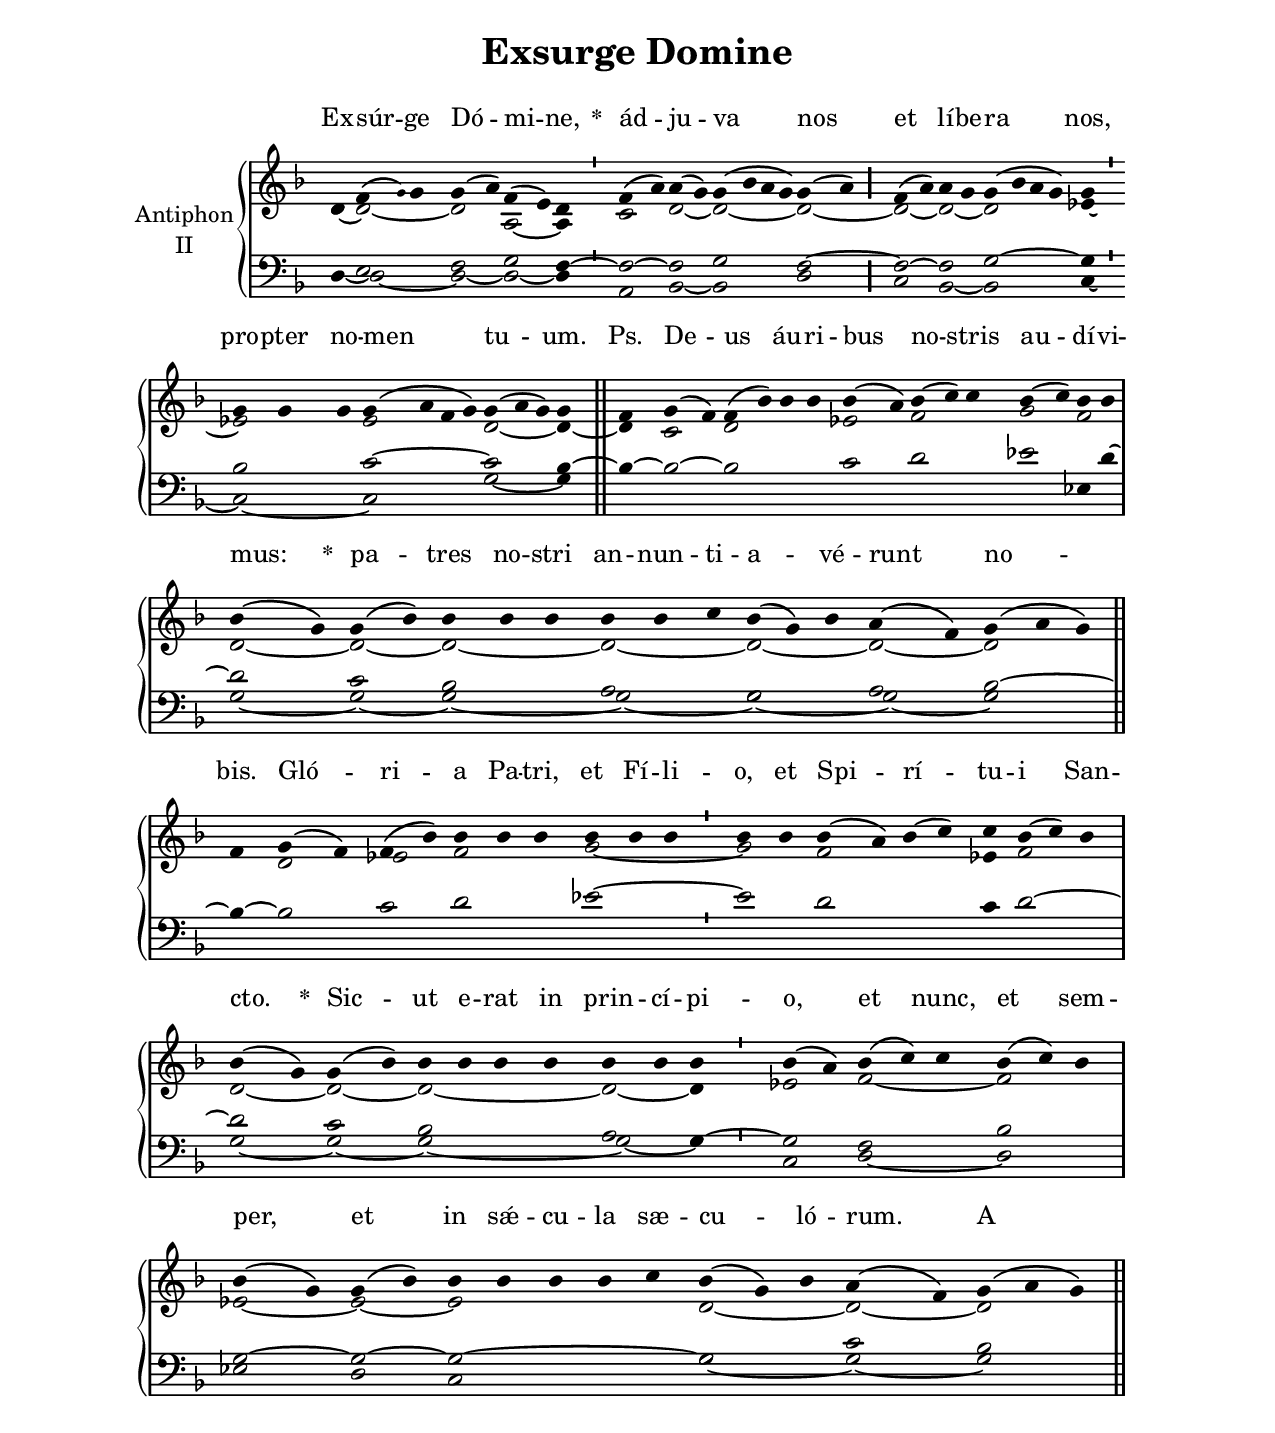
\version "2.18"
\include "gregorian.ly"
\include "noh2.ily"


%Page reference: page iii.63
%(volume.page)

global = {
 \key g \dorian
 \cadenzaOn 
}

\header {
  title = \markup \center-column {"Exsurge Domine" \vspace #1 }
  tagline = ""
  composer = ""
}

\paper {
 #(include-special-characters)
  oddHeaderMarkup = \markup \fill-line {
    \line {}
    \center-column {
      \on-the-fly #first-page     " "
      \on-the-fly #not-first-page "Exsurge Domine"
    }
    \line { \on-the-fly #print-page-number-check-first \fromproperty #'page:page-number-string }
  }
  evenHeaderMarkup = \markup \fill-line {
    \line { \on-the-fly #print-page-number-check-first \fromproperty #'page:page-number-string }
    \center-column { "Exsurge Domine" }
    \line {}
  }
}

chantText = \lyricmode {
Ex -- súr -- ge Dó -- mi -- ne, 
\set stanza = " * " ád -- ju -- va nos 
et lí -- be -- ra nos, pro -- pter no -- men tu -- um. Ps. 
De -- us áu -- ri -- bus no -- stris au -- dí -- vi -- mus: 
\set stanza = " * " 
pa -- tres no -- stri an -- nun -- ti -- a -- vé -- runt no -- bis. 
Gló -- ri -- a Pa -- tri, et Fí -- li -- o, et Spi -- rí -- tu -- i San -- cto. 
\set stanza = " * " 
Sic -- ut e -- rat in prin -- cí -- pi -- o, et nunc, et sem -- per, 
et in sǽ -- cu -- la sæ -- cu -- ló -- rum. A -- men. }

chantMusic = {
\tieDown   d'4 f'4 ( \once \tweak #'font-size #-4 g' ) g'4 g'4 ( a'4) f'4 ( e'4) d'4 \divisioMinima
 f'4 ( a'4) a'4 ( g'4) g'4 ( bes'4 a'4 g'4) g'4 ( a'4) \divisioMaior
 f'4 ( a'4) a'4 g'4 g'4 ( bes'4 a'4 g'4) g'4 \divisioMinima
 g'4 g'4 g'4 g'4 ( a'4 f'4 g'4) g'4 ( a'4 g'4) g'4 \finalis
 f'4 g'4 ( f'4) f'4 ( bes'4) bes'4 bes'4 bes'4 ( a'4) bes'4 ( c''4) c''4 bes'4 ( c''4) bes'4 bes'4 \divisioMaxima
 bes'4 ( g'4) g'4 ( bes'4) bes'4 bes'4 bes'4 bes'4 bes'4 c''4 bes'4 ( g'4) bes'4 a'4 ( f'4) g'4 ( a'4 g'4) \finalis
  f'4 g'4 ( f'4) f'4 ( bes'4) bes'4 bes'4 bes'4 bes'4 bes'4 bes'4 \divisioMinima
 bes'4 bes'4 bes'4 ( a'4) bes'4 ( c''4) c''4 bes'4 ( c''4) bes'4 \divisioMaxima
 bes'4 ( g'4) g'4 ( bes'4) bes'4 bes'4 bes'4 bes'4 bes'4 bes'4 bes'4 \divisioMinima
 bes'4 ( a'4) bes'4 ( c''4) c''4 bes'4 ( c''4) bes'4 \divisioMaxima
 bes'4 ( g'4) g'4 ( bes'4) bes'4 bes'4 bes'4 bes'4 c''4 bes'4 ( g'4) bes'4 a'4 ( f'4) g'4 ( a'4 g'4) \finalis

}

altoMusic = {
d'4 ~ d'2*3/2 ~ d'2 a2 ~ a4 \divisioMinima
c'2 d'2 ~ d'2*4/2 ~ d'2 ~ \divisioMaior
d'2 ~ d'2 ~ d'2*4/2 ees'4 ~ \divisioMinima
ees'2*3/2 e'2*4/2 d'2*3/2 ~ d'4 ~ \finalis
d'4 c'2 d'2*4/2 ees'2 f'2*3/2 g'2 f'2 \divisioMaxima
d'2 ~ d'2 ~ d'2*3/2 ~ d'2*3/2 ~ d'2*3/2 ~ d'2 ~ d'2*3/2 r4 d'2 ees'2 f'2*3/2 g'2*3/2 ~ \divisioMinima
g'2 f'2*4/2 ees'4 f'2*3/2 \divisioMaxima
d'2 ~ d'2 ~ d'2*4/2 ~ d'2 ~ d'4 \divisioMinima
ees'2 f'2*3/2 ~ f'2*3/2 \divisioMaxima
ees'2 ~ ees'2 ~ ees'2*5/2 d'2*3/2 ~ d'2 ~ d'2*3/2 \finalis
}

tenorMusic = {
r4 e2*3/2 f2 g2 f4 ~ \divisioMinima
f2 ~ f2 g2*4/2 f2 ~ \divisioMaior
f2 ~ f2 g2*4/2 ~ g4 \divisioMinima
bes2*3/2 c'2*4/2 ~ c'2*3/2 bes4 ~ \finalis
bes4 ~ bes2 ~ bes2*4/2 c'2 d'2*3/2 ees'2 ees4 d'4 ~ \divisioMaxima
d'2 c'2 bes2*3/2 a2*3/2 g2*3/2 a2 bes2*3/2 ~ bes4 ~ bes2 c'2 d'2*3/2 ees'2*3/2 ~ \divisioMinima
ees'2 d'2*4/2 c'4 d'2*3/2 ~ \divisioMaxima
d'2 c'2 bes2*4/2 a2 g4 ~ \divisioMinima
g2 f2*3/2 bes2*3/2 \divisioMaxima
g2 ~ g2 ~ g2*5/2 ~ g2*3/2 c'2 bes2*3/2 \finalis
}

bassMusic = {
d4 ~ d2*3/2 ~ d2 ~ d2 ~ d4 \divisioMinima
a,2 bes,2 ~ bes,2*4/2 d2 \divisioMaior
c2 bes,2 ~ bes,2*4/2 c4 ~ \divisioMinima
c2*3/2 ~ c2*4/2 g2*3/2 ~ g4 \finalis
r2*16/2 \divisioMaxima
g2 ~ g2 ~ g2*3/2 ~ g2*3/2 ~ g2*3/2 ~ g2 ~ g2*3/2 r2*21/2 \divisioMaxima
g2 ~ g2 ~ g2*4/2 ~ g2 ~ g4 \divisioMinima
c2 d2*3/2 ~ d2*3/2 \divisioMaxima
ees2 d2 c2*5/2 g2*3/2 ~ g2 ~ g2*3/2 \finalis
}

voiceLines = {
\voiceLineStyle


}

\score{
  <<
    \new GrandStaff <<
      \set GrandStaff.autoBeaming = ##f
      \set GrandStaff.instrumentName = \markup \center-column {
        "Antiphon"
        "II"
      }
      \new Staff = up <<
        \new Voice = "chant" {
          \voiceOne \global \chantMusic
        }
        \new Voice {
          \voiceTwo \global \altoMusic
        }
      >>

      \new Staff = down <<
        \clef bass
        \new Voice {
          \voiceOne \global \tenorMusic
        }
        \new Voice {
          \voiceTwo \global \bassMusic
        }
	\new Voice {
        \voiceThree \global \voiceLines
        }
      >>
    >>
    \new Lyrics \lyricsto chant {
      \chantText
    }
  >>
  \layout{
  }
  \midi{
    \tempo 4 = 125
  }
}
